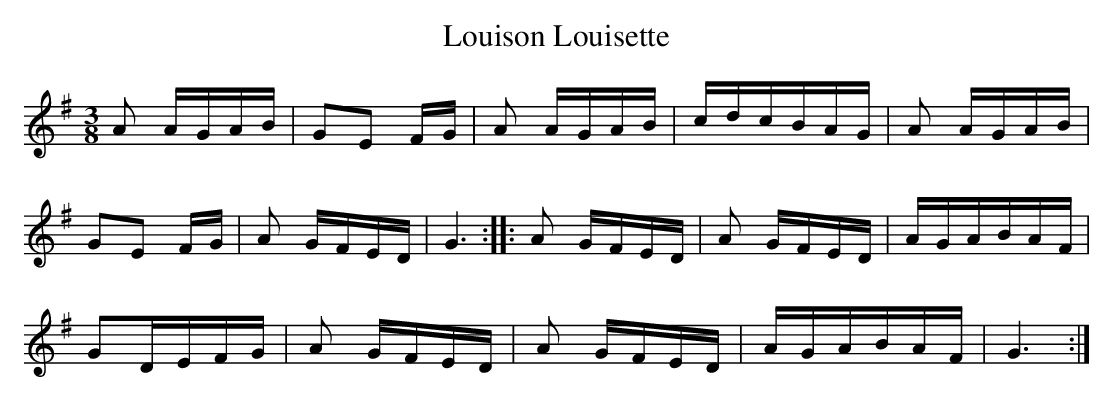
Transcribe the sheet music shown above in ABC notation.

X:1
T:Louison Louisette
L:1/16
M:3/8
K:G
A2 AGAB | G2E2 FG | A2 AGAB | cdcBAG | A2 AGAB |
G2E2 FG | A2 GFED | G6 :: A2 GFED | A2 GFED | AGABAF |
G2DEFG | A2 GFED | A2 GFED | AGABAF | G6 :|
